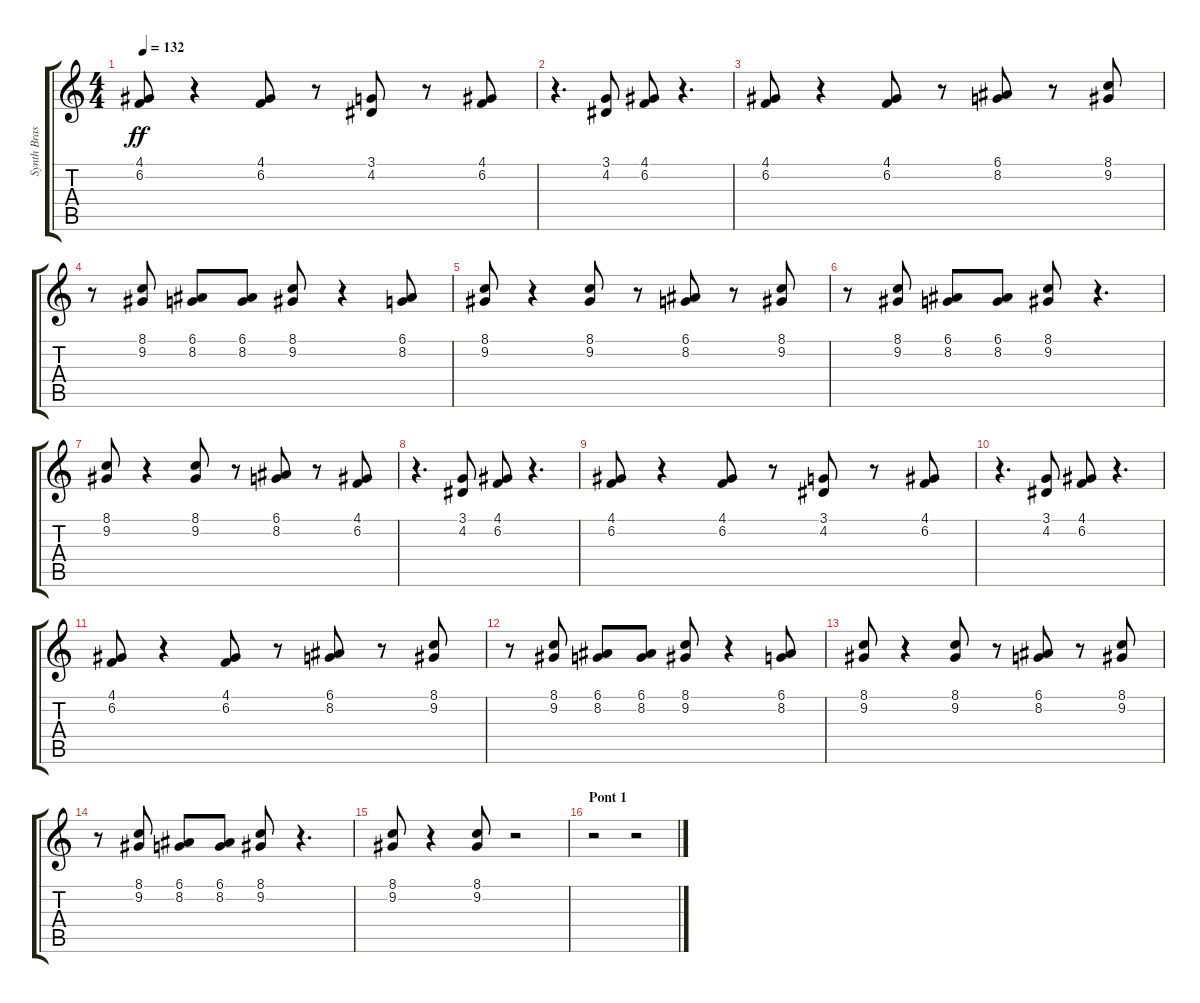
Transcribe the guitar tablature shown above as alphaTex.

\track ("Synth Brass" "Synth Bras") {instrument synthbrass1}
\staff {score tabs}
\tuning (E4 B3 G3 D3 A2 E2) {hide}
\ts (4 4)
\tempo 132
\clef g2
\ks c
(4.1 6.2).8{dy ff} r.4 (4.1 6.2).8 r.8 (3.1 4.2).8 r.8 (4.1 6.2).8 |
r.4{d} (3.1 4.2).8 (4.1 6.2).8 r.4{d} |
(4.1 6.2).8 r.4 (4.1 6.2).8 r.8 (6.1 8.2).8 r.8 (8.1 9.2).8 |
r.8 (8.1 9.2).8 (6.1 8.2).8 (6.1 8.2).8 (8.1 9.2).8 r.4 (6.1 8.2).8 |
(8.1 9.2).8 r.4 (8.1 9.2).8 r.8 (6.1 8.2).8 r.8 (8.1 9.2).8 |
r.8 (8.1 9.2).8 (6.1 8.2).8 (6.1 8.2).8 (8.1 9.2).8 r.4{d} |
(8.1 9.2).8 r.4 (8.1 9.2).8 r.8 (6.1 8.2).8 r.8 (4.1 6.2).8 |
r.4{d} (3.1 4.2).8 (4.1 6.2).8 r.4{d} |
(4.1 6.2).8 r.4 (4.1 6.2).8 r.8 (3.1 4.2).8 r.8 (4.1 6.2).8 |
r.4{d} (3.1 4.2).8 (4.1 6.2).8 r.4{d} |
(4.1 6.2).8 r.4 (4.1 6.2).8 r.8 (6.1 8.2).8 r.8 (8.1 9.2).8 |
r.8 (8.1 9.2).8 (6.1 8.2).8 (6.1 8.2).8 (8.1 9.2).8 r.4 (6.1 8.2).8 |
(8.1 9.2).8 r.4 (8.1 9.2).8 r.8 (6.1 8.2).8 r.8 (8.1 9.2).8 |
r.8 (8.1 9.2).8 (6.1 8.2).8 (6.1 8.2).8 (8.1 9.2).8 r.4{d} |
(8.1 9.2).8 r.4 (8.1 9.2).8 r.2 |
\section ("" "Pont 1")
r.2 r.2
